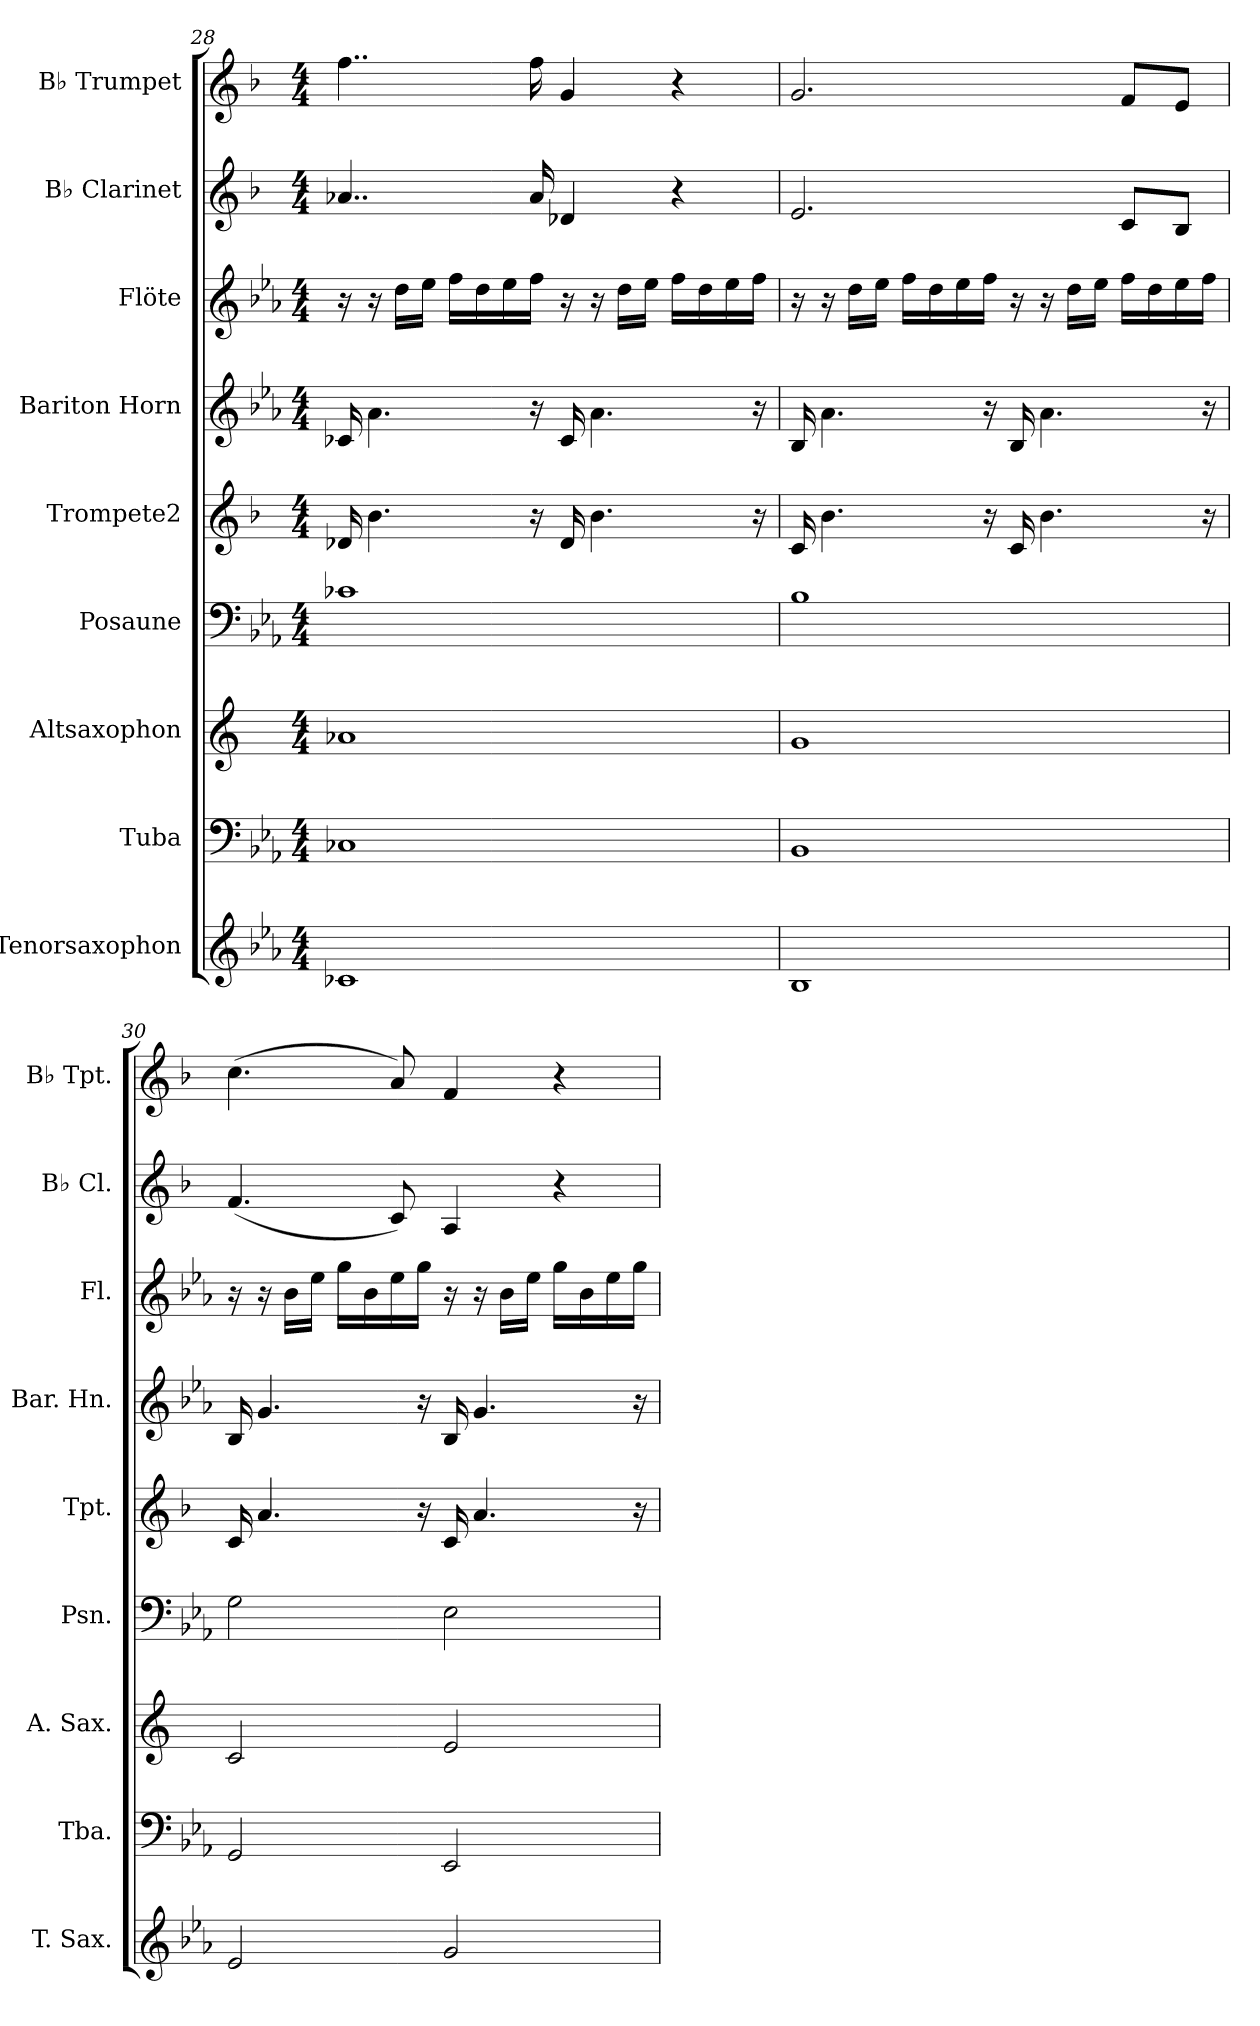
**kern	**kern	**kern	**kern	**kern	**kern	**kern	**kern	**kern
*part9	*part8	*part7	*part6	*part5	*part4	*part3	*part2	*part1
*staff9	*staff8	*staff7	*staff6	*staff5	*staff4	*staff3	*staff2	*staff1
*I"Tenorsaxophon	*I"Tuba	*I"Altsaxophon	*I"Posaune	*I"Trompete2	*I"Bariton Horn	*I"Flöte	*I"B♭ Clarinet	*I"B♭ Trumpet
*I'T. Sax.	*I'Tba.	*I'A. Sax.	*I'Psn.	*I'Tpt.	*I'Bar. Hn.	*I'Fl.	*I'B♭ Cl.	*I'B♭ Tpt.
*clefG2	*clefF4	*clefG2	*clefF4	*clefG2	*clefG2	*clefG2	*clefG2	*clefG2
*ITrd8c14	*	*ITrd5c9	*	*ITrd1c2	*ITrd8c14	*	*ITrd1c2	*ITrd1c2
*k[b-e-a-]	*k[b-e-a-]	*k[b-e-a-]	*k[b-e-a-]	*k[b-e-a-]	*k[b-e-a-]	*k[b-e-a-]	*k[b-e-a-]	*k[b-e-a-]
*M4/4	*M4/4	*M4/4	*M4/4	*M4/4	*M4/4	*M4/4	*M4/4	*M4/4
=28	=28	=28	=28	=28	=28	=28	=28	=28
1C-X	1C-X	1c-X	1c-X	16c-X/	16C-X/	16r	4..g-X/	4..ee-\
.	.	.	.	4.a-\	4.A-\	16r	.	.
.	.	.	.	.	.	16dd\LL	.	.
.	.	.	.	.	.	16ee-\JJ	.	.
.	.	.	.	.	.	16ff\LL	.	.
.	.	.	.	.	.	16dd\	.	.
.	.	.	.	.	.	16ee-\	.	.
.	.	.	.	16r	16r	16ff\JJ	16g-/	16ee-\
.	.	.	.	16c-/	16C-/	16r	4c-X/	4f/
.	.	.	.	4.a-\	4.A-\	16r	.	.
.	.	.	.	.	.	16dd\LL	.	.
.	.	.	.	.	.	16ee-\JJ	.	.
.	.	.	.	.	.	16ff\LL	4r	4r
.	.	.	.	.	.	16dd\	.	.
.	.	.	.	.	.	16ee-\	.	.
.	.	.	.	16r	16r	16ff\JJ	.	.
!!LO:PB:g=z
=29	=29	=29	=29	=29	=29	=29	=29	=29
1BB-	1BB-	1B-	1B-	16B-/	16BB-/	16r	2.d/	2.f/
.	.	.	.	4.a-\	4.A-\	16r	.	.
.	.	.	.	.	.	16dd\LL	.	.
.	.	.	.	.	.	16ee-\JJ	.	.
.	.	.	.	.	.	16ff\LL	.	.
.	.	.	.	.	.	16dd\	.	.
.	.	.	.	.	.	16ee-\	.	.
.	.	.	.	16r	16r	16ff\JJ	.	.
.	.	.	.	16B-/	16BB-/	16r	.	.
.	.	.	.	4.a-\	4.A-\	16r	.	.
.	.	.	.	.	.	16dd\LL	.	.
.	.	.	.	.	.	16ee-\JJ	.	.
.	.	.	.	.	.	16ff\LL	8B-/L	8e-/L
.	.	.	.	.	.	16dd\	.	.
.	.	.	.	.	.	16ee-\	8A-/J	8d/J
.	.	.	.	16r	16r	16ff\JJ	.	.
=30	=30	=30	=30	=30	=30	=30	=30	=30
2E-/	2GG/	2E-/	2G\	16B-/	16BB-/	16r	(4.e-/	(4.b-\
.	.	.	.	4.g/	4.G/	16r	.	.
.	.	.	.	.	.	16b-\LL	.	.
.	.	.	.	.	.	16ee-\JJ	.	.
.	.	.	.	.	.	16gg\LL	.	.
.	.	.	.	.	.	16b-\	.	.
.	.	.	.	.	.	16ee-\	8B-/)	8g/)
.	.	.	.	16r	16r	16gg\JJ	.	.
2G/	2EE-/	2G/	2E-\	16B-/	16BB-/	16r	4G/	4e-/
.	.	.	.	4.g/	4.G/	16r	.	.
.	.	.	.	.	.	16b-\LL	.	.
.	.	.	.	.	.	16ee-\JJ	.	.
.	.	.	.	.	.	16gg\LL	4r	4r
.	.	.	.	.	.	16b-\	.	.
.	.	.	.	.	.	16ee-\	.	.
.	.	.	.	16r	16r	16gg\JJ	.	.
=	=	=	=	=	=	=	=	=
*-	*-	*-	*-	*-	*-	*-	*-	*-
